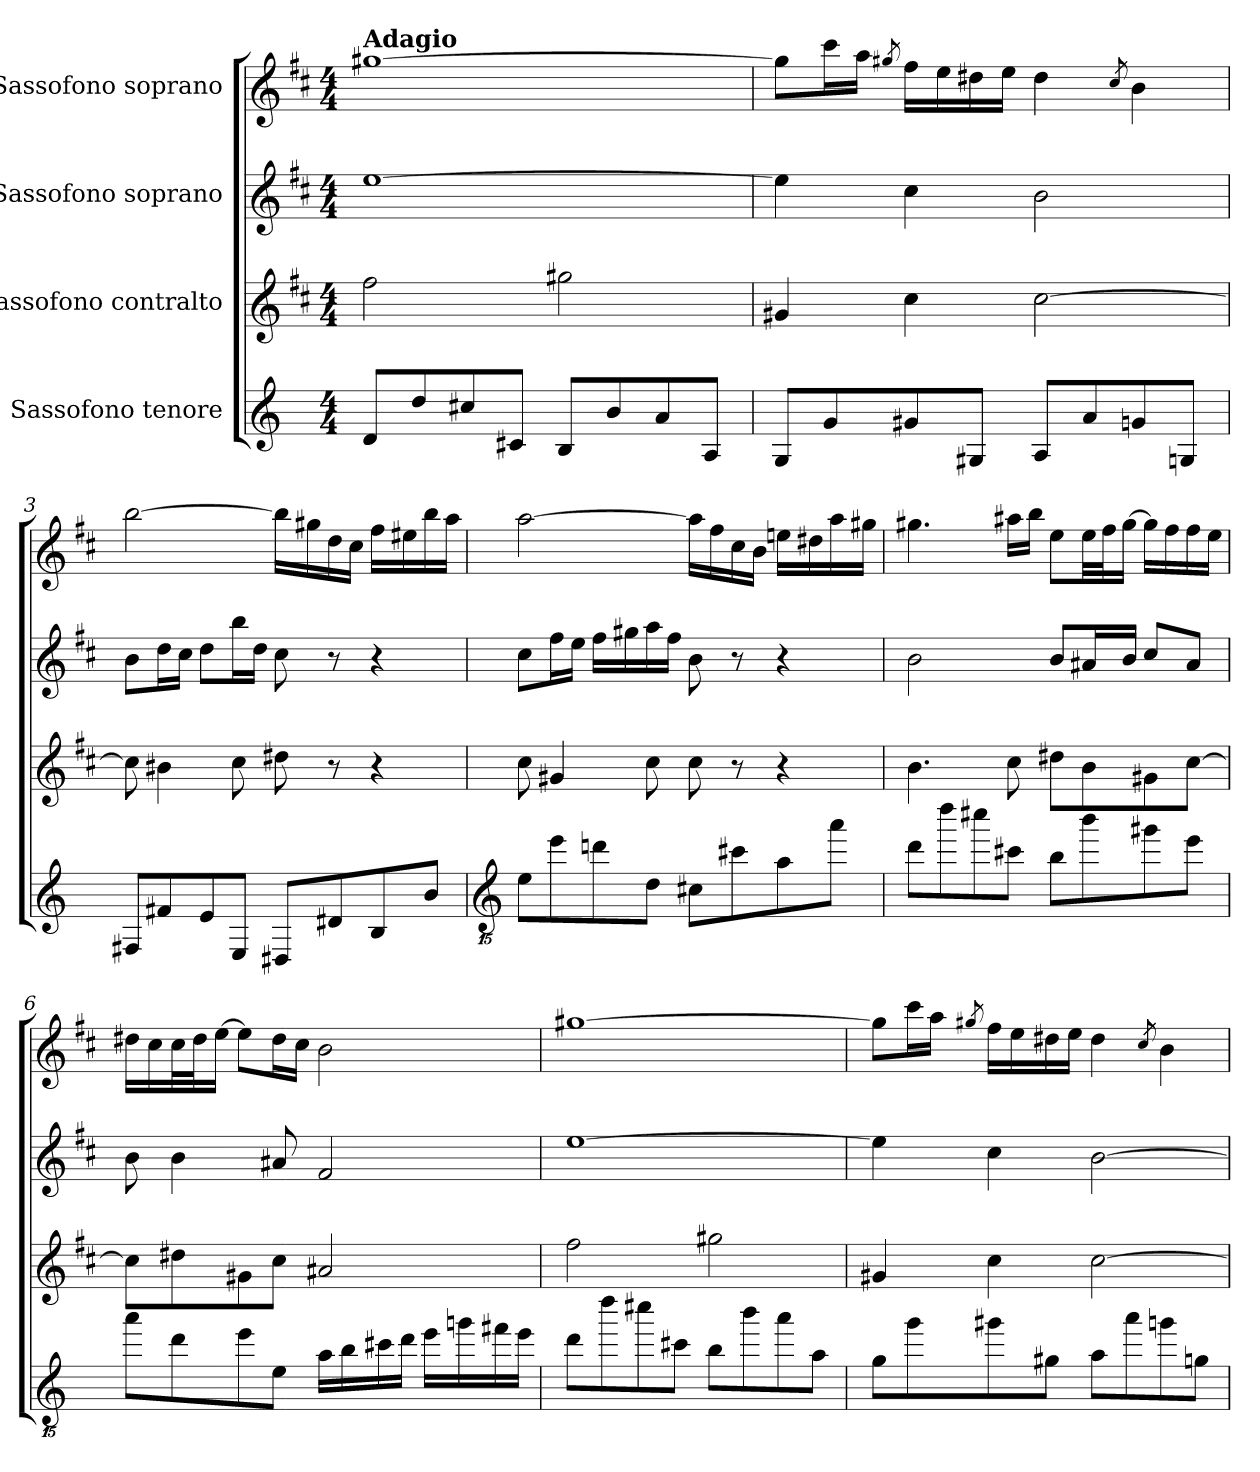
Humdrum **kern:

**kern	**kern	**kern	**kern
*part4	*part3	*part2	*part1
*staff4	*staff3	*staff2	*staff1
*I"Sassofono tenore	*I"Sassofono contralto	*I"Sassofono soprano	*I"Sassofono soprano
*clefG2	*clefG2	*clefG2	*clefG2
*ITrd8c14	*ITrd5c9	*ITrd1c2	*ITrd1c2
*k[]	*k[b-]	*k[]	*k[]
*M4/4	*M4/4	*M4/4	*M4/4
=1	=1	=1	=1
!	!	!	!LO:TX:a:B:t=Adagio
8D/L	2a\	[1dd	[1ff#X
8d/	.	.	.
8c#X/	.	.	.
8C#X/J	.	.	.
8BB/L	2bn\	.	.
8B/	.	.	.
8A/	.	.	.
8AA/J	.	.	.
=2	=2	=2	=2
8GG/L	4Bn/	4dd\]	8ff#\L]
8G/	.	.	16bb\L
.	.	.	16gg\JJ
.	.	.	8qff#X/
8G#X/	4e\	4b\	16ee\LL
.	.	.	16dd\
8GG#X/J	.	.	16cc#X\
.	.	.	16dd\JJ
8AA/L	[2e\	2a\	4cc#\
8A/	.	.	.
.	.	.	8qb/
8Gn/	.	.	4a\
8GGn/J	.	.	.
=3	=3	=3	=3
8FF#X/L	8e\]	8a\L	[2aa\
8F#X/	4d#X\	16cc\L	.
.	.	16b\JJ	.
8E/	.	8cc\L	.
8EE/J	8e\	16aa\L	.
.	.	16cc\JJ	.
8DD#X/L	8f#X\	8b\	16aa\LL]
.	.	.	16ff#X\
8D#X/	8r	8r	16cc\
.	.	.	16b\JJ
8BB/	4r	4r	16ee\LL
.	.	.	16dd#X\
8B/J	.	.	16aa\
.	.	.	16gg\JJ
!!LO:LB:g=z
=4	=4	=4	=4
*clefGvv2	*	*	*
8EE\L	8e\	8b\L	[2gg\
8E\	4Bn/	16ee\L	.
.	.	16dd\JJ	.
8Dn\	.	16ee\LL	.
.	.	16ff#X\	.
8DD\J	8e\	16gg\	.
.	.	16ee\JJ	.
8CC#X\L	8e\	8a\	16gg\LL]
.	.	.	16ee\
8C#X\	8r	8r	16b\
.	.	.	16a\JJ
8AA\	4r	4r	16ddn\LL
.	.	.	16cc#X\
8A\J	.	.	16gg\
.	.	.	16ff#X\JJ
=5	=5	=5	=5
8D\L	4.d\	2a\	4.ff#X\
8d\	.	.	.
8c#X\	.	.	.
8C#X\J	8e\	.	16gg#X\LL
.	.	.	16aa\JJ
8BB\L	8f#X\L	8a/L	8dd\L
8B\	8d\	16g#X/L	32dd\LL
.	.	.	32ee\J
.	.	16a/JJ	[16ff#\JJ
8G#X\	8Bn\	8b/L	16ff#\LL]
.	.	.	16ee\
8E\J	[8e\J	8g#/J	16ee\
.	.	.	16dd\JJ
=6	=6	=6	=6
8A\L	8e\L]	8a\	16cc#X\LL
.	.	.	16b\
8D\	8f#X\	4a\	32b\L
.	.	.	32cc#\J
.	.	.	[16dd\JJ
8E\	8Bn\	.	8dd\L]
8EE\J	8e\J	8g#X/	16cc#\L
.	.	.	16b\JJ
16AA\LL	2c#X/	2e/	2a\
16BB\	.	.	.
16C#X\	.	.	.
16D\JJ	.	.	.
16E\LL	.	.	.
16Gn\	.	.	.
16F#X\	.	.	.
16E\JJ	.	.	.
!!LO:LB:g=z
=7	=7	=7	=7
8D\L	2a\	[1dd	[1ff#X
8d\	.	.	.
8c#X\	.	.	.
8C#X\J	.	.	.
8BB\L	2bn\	.	.
8B\	.	.	.
8A\	.	.	.
8AA\J	.	.	.
!!LO:PB:g=z
=8	=8	=8	=8
8GG\L	4Bn/	4dd\]	8ff#\L]
8G\	.	.	16bb\L
.	.	.	16gg\JJ
.	.	.	8qff#X/
8G#X\	4e\	4b\	16ee\LL
.	.	.	16dd\
8GG#X\J	.	.	16cc#X\
.	.	.	16dd\JJ
8AA\L	[2e\	[2a\	4cc#\
8A\	.	.	.
.	.	.	8qb/
8Gn\	.	.	4a\
8GGn\J	.	.	.
=	=	=	=
*-	*-	*-	*-
